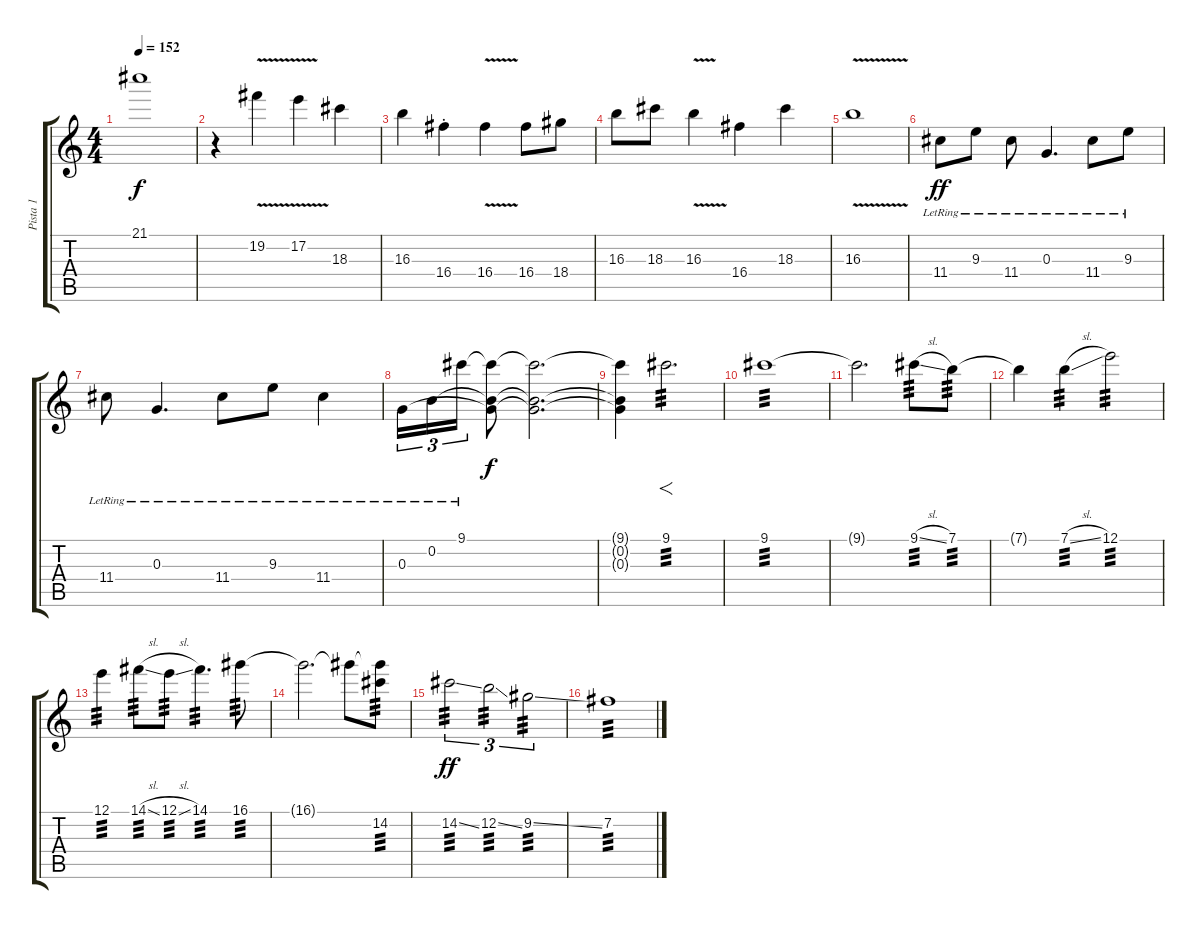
\track ("Pista 1" "Pista 1") {instrument electricguitarclean}
\staff {score tabs}
\tuning (E4 B3 G3 D3 A2 E2) {hide}
\ts (4 4)
\tempo 152
\clef g2
\ks c
21.1.1{dy f} |
r.4 19.2{v}.4 17.2{v}.4 18.3.4 |
16.3.4 16.4{st}.4 16.4{v}.4 16.4.8 18.4.8 |
16.3.8 18.3.8 16.3{v}.4 16.4.4 18.3.4 |
16.3{v}.1 |
11.4{lr}.8{dy ff volume 14 instrument electricguitarclean} 9.3{lr}.8 11.4{lr}.8 0.3{lr}.4{d} 11.4{lr}.8 9.3{lr}.8 |
11.4{lr}.8 0.3{lr}.4{d} 11.4{lr}.8 9.3{lr}.8 11.4{lr}.4 |
0.3{lr}.16{tu (3 2)} 0.2{lr}.16{tu (3 2)} 9.1{lr}.16{tu (3 2)} (9.1{t} 0.2{t} 0.3{t}).8{dy f} (9.1{t} 0.2{t} 0.3{t}).2{d} |
(9.1{t} 0.2{t} 0.3{t}).4 9.1.2{f d tp 3} |
9.1.1{tp 3} |
9.1{t}.2{d} 9.1{sl}.8{tp 3} 7.1.8{tp 3} |
7.1{t}.4 7.1{sl}.4{tp 3} 12.1.2{tp 3} |
12.1.4{tp 3} 14.1{sl}.8{tp 3} 12.1{sl}.8{tp 3} 14.1.4{d tp 3} 16.1.8{tp 3} |
16.1{t}.2{d} 16.1{t}.8 (16.1{t} 14.2).8{tp 3} |
14.2{ss}.2{tu (3 2) tp 3 dy ff} 12.2{ss}.2{tu (3 2) tp 3} 9.2{ss}.2{tu (3 2) tp 3} |
7.2.1{tp 3}
